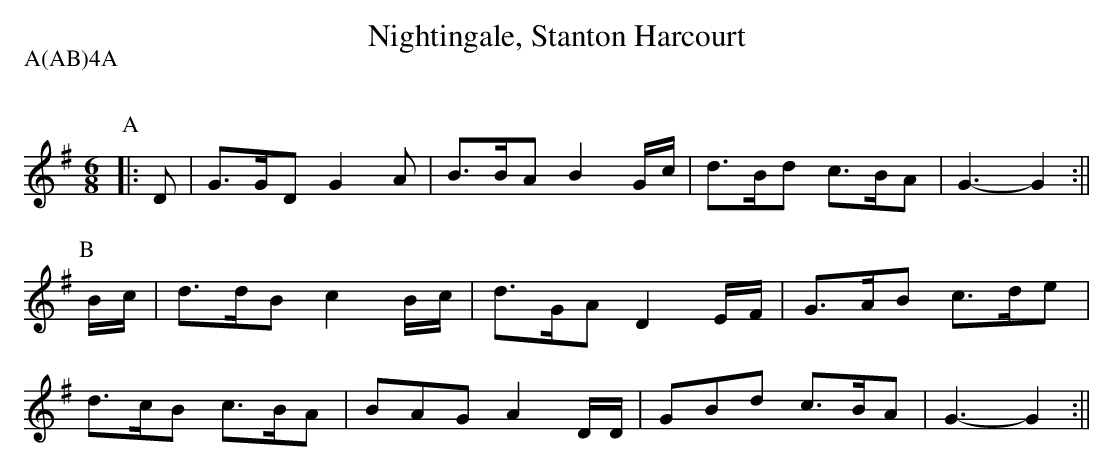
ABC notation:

X:1
T:Nightingale, Stanton Harcourt
Q:120
M:6/8
L:1/8
P:A(AB)4A
K:G
P:A
|:D|G>GD G2A |B>BA B2G/c/|d>Bd c>BA|G3-G2:||
P:B
B/c/|d>dB c2B/c/|d>GA D2E/F/|G>AB c>de|
d>cB c>BA  |BAG  A2D/D/|GBd  c>BA|G3-G2:||
